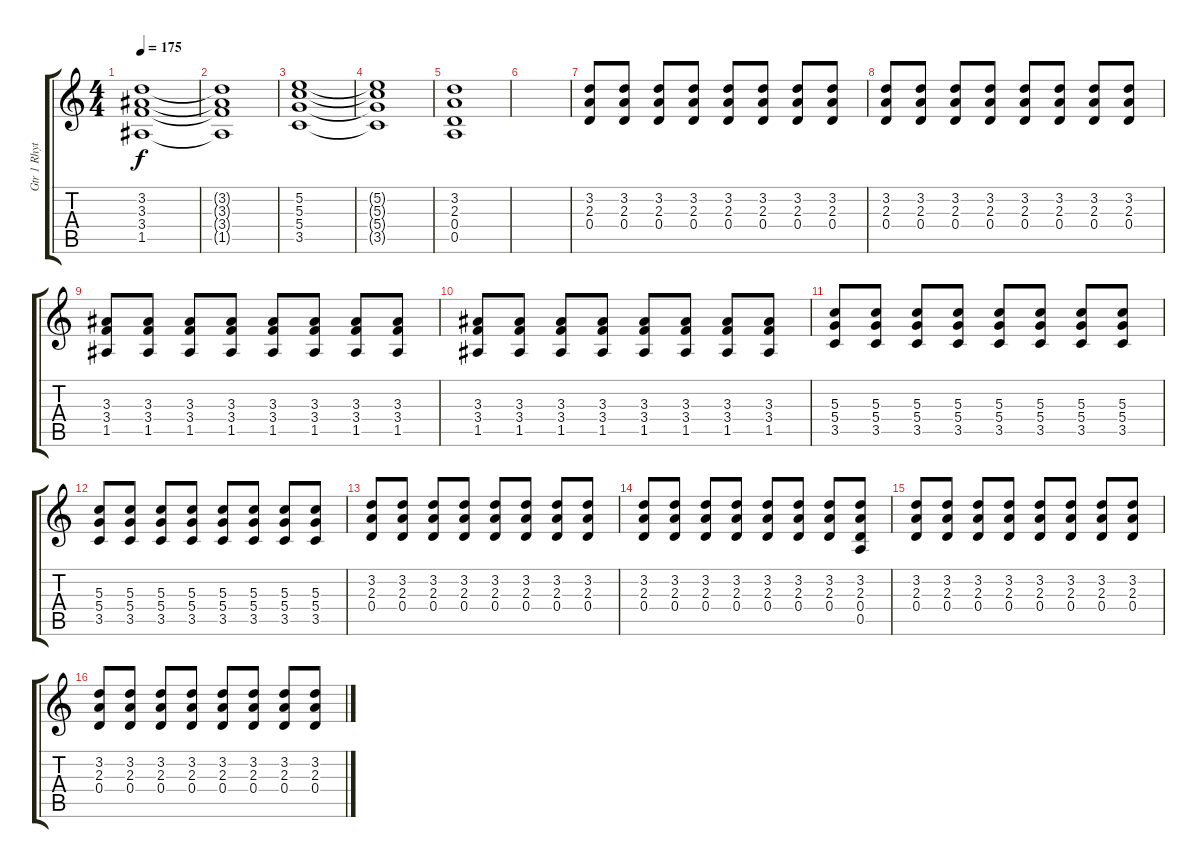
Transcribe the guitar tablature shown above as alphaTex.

\track ("Gtr 1 Rhytm(Nenad Šprem)" "Gtr 1 Rhyt") {instrument distortionguitar}
\staff {score tabs}
\tuning (E4 B3 G3 D3 A2 E2) {hide}
\ts (4 4)
\tempo 175
\clef g2
\ks c
(3.2 3.3 3.4 1.5).1{dy f} |
(3.2{t} 3.3{t} 3.4{t} 1.5{t}).1 |
(5.2 5.3 5.4 3.5).1 |
(5.2{t} 5.3{t} 5.4{t} 3.5{t}).1 |
(3.2 2.3 0.4 0.5).1 |
|
(3.2 2.3 0.4).8 (3.2 2.3 0.4).8 (3.2 2.3 0.4).8 (3.2 2.3 0.4).8 (3.2 2.3 0.4).8 (3.2 2.3 0.4).8 (3.2 2.3 0.4).8 (3.2 2.3 0.4).8 |
(3.2 2.3 0.4).8 (3.2 2.3 0.4).8 (3.2 2.3 0.4).8 (3.2 2.3 0.4).8 (3.2 2.3 0.4).8 (3.2 2.3 0.4).8 (3.2 2.3 0.4).8 (3.2 2.3 0.4).8 |
(3.3 3.4 1.5).8 (3.3 3.4 1.5).8 (3.3 3.4 1.5).8 (3.3 3.4 1.5).8 (3.3 3.4 1.5).8 (3.3 3.4 1.5).8 (3.3 3.4 1.5).8 (3.3 3.4 1.5).8 |
(3.3 3.4 1.5).8 (3.3 3.4 1.5).8 (3.3 3.4 1.5).8 (3.3 3.4 1.5).8 (3.3 3.4 1.5).8 (3.3 3.4 1.5).8 (3.3 3.4 1.5).8 (3.3 3.4 1.5).8 |
(5.3 5.4 3.5).8 (5.3 5.4 3.5).8 (5.3 5.4 3.5).8 (5.3 5.4 3.5).8 (5.3 5.4 3.5).8 (5.3 5.4 3.5).8 (5.3 5.4 3.5).8 (5.3 5.4 3.5).8 |
(5.3 5.4 3.5).8 (5.3 5.4 3.5).8 (5.3 5.4 3.5).8 (5.3 5.4 3.5).8 (5.3 5.4 3.5).8 (5.3 5.4 3.5).8 (5.3 5.4 3.5).8 (5.3 5.4 3.5).8 |
(3.2 2.3 0.4).8 (3.2 2.3 0.4).8 (3.2 2.3 0.4).8 (3.2 2.3 0.4).8 (3.2 2.3 0.4).8 (3.2 2.3 0.4).8 (3.2 2.3 0.4).8 (3.2 2.3 0.4).8 |
(3.2 2.3 0.4).8 (3.2 2.3 0.4).8 (3.2 2.3 0.4).8 (3.2 2.3 0.4).8 (3.2 2.3 0.4).8 (3.2 2.3 0.4).8 (3.2 2.3 0.4).8 (3.2 2.3 0.4 0.5).8 |
(3.2 2.3 0.4).8 (3.2 2.3 0.4).8 (3.2 2.3 0.4).8 (3.2 2.3 0.4).8 (3.2 2.3 0.4).8 (3.2 2.3 0.4).8 (3.2 2.3 0.4).8 (3.2 2.3 0.4).8 |
(3.2 2.3 0.4).8 (3.2 2.3 0.4).8 (3.2 2.3 0.4).8 (3.2 2.3 0.4).8 (3.2 2.3 0.4).8 (3.2 2.3 0.4).8 (3.2 2.3 0.4).8 (3.2 2.3 0.4).8
